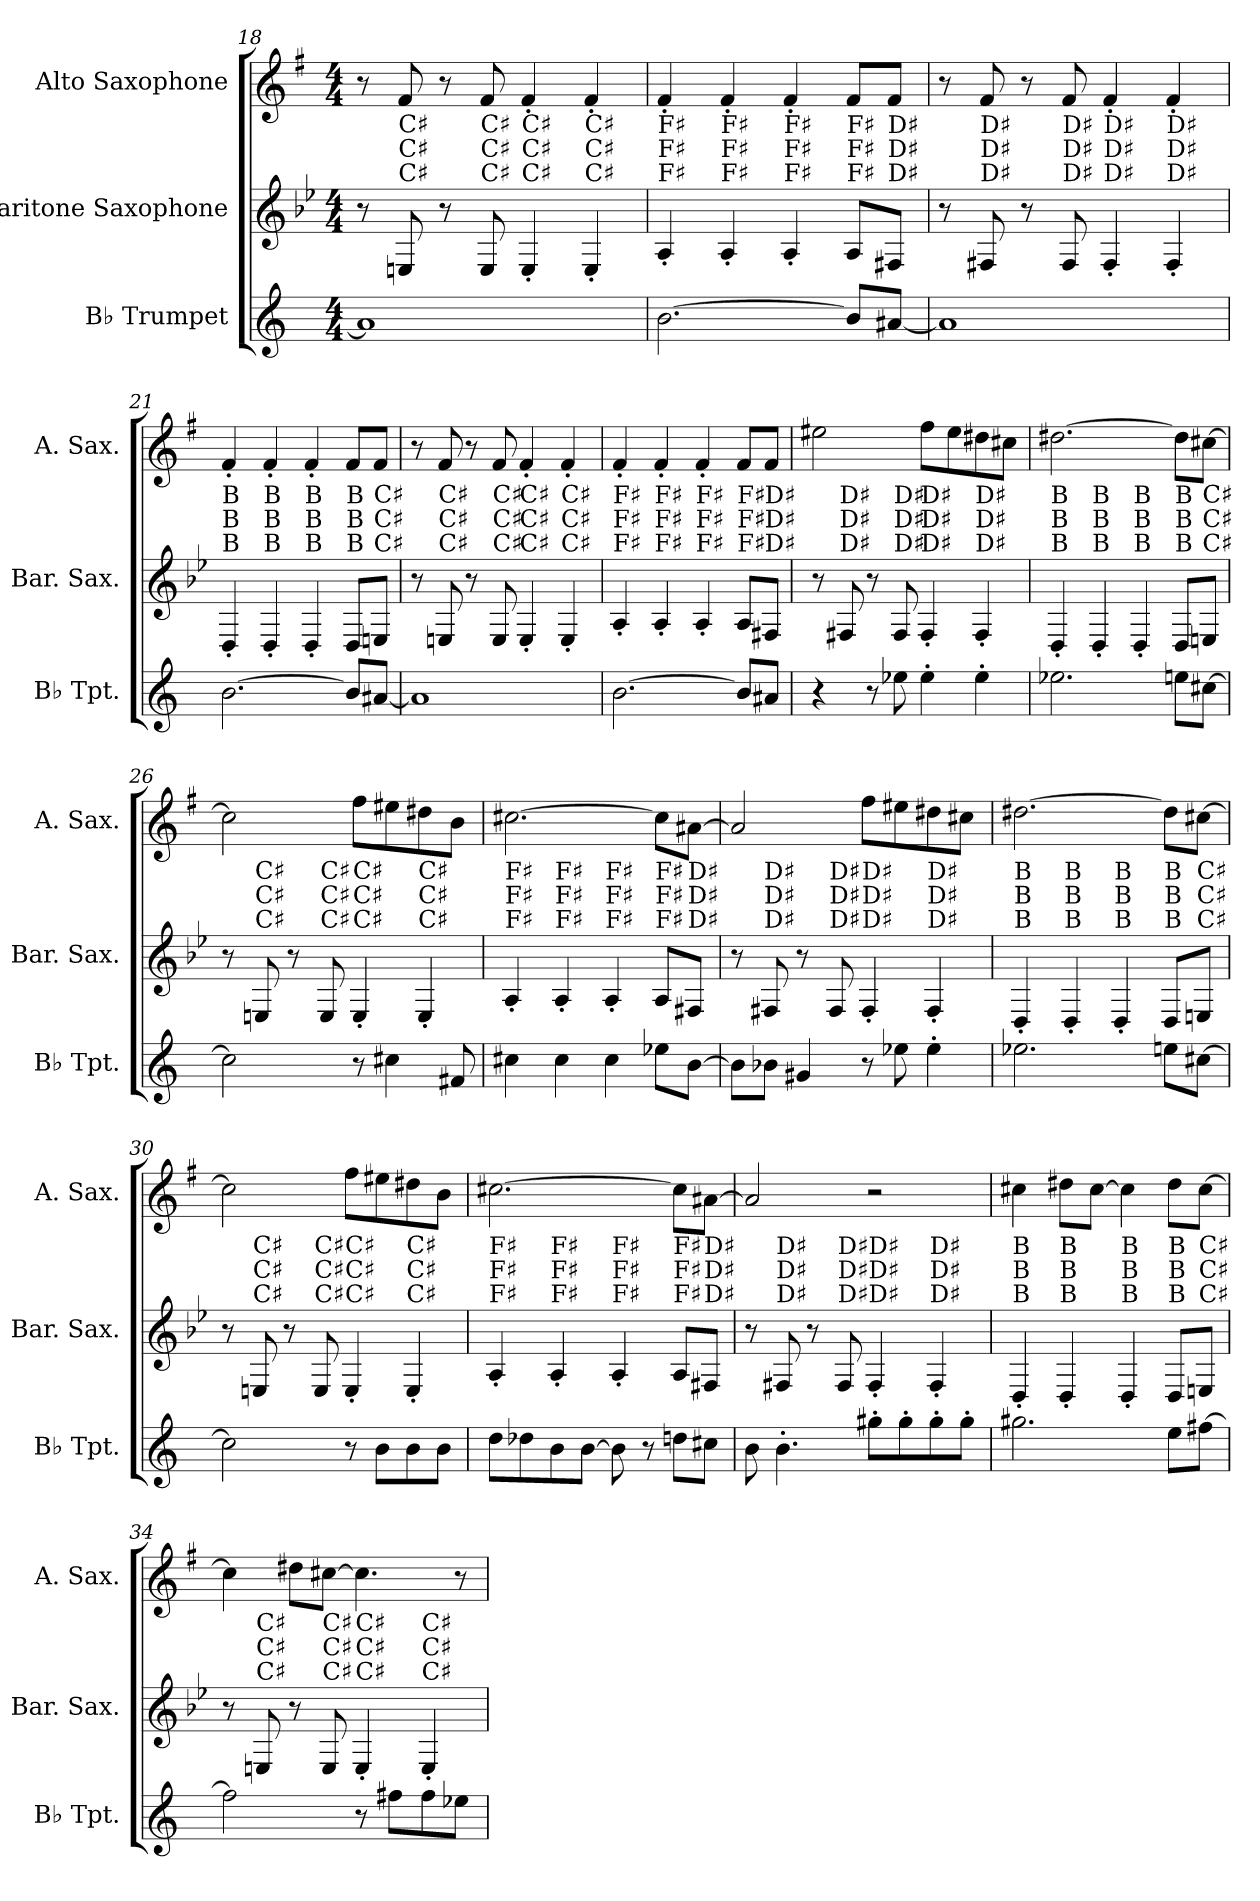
**kern	**kern	**kern
*part3	*part2	*part1
*staff3	*staff2	*staff1
*I"B♭ Trumpet	*I"Baritone Saxophone	*I"Alto Saxophone
*I'B♭ Tpt.	*I'Bar. Sax.	*I'A. Sax.
!!LO:PB:g=z
*clefG2	*clefG2	*clefG2
*ITrd1c2	*ITrd12c21	*ITrd5c9
*k[b-e-]	*k[b-e-]	*k[b-e-]
*M4/4	*M4/4	*M4/4
=18	=18	=18
1g#]	8r	8r
!	!LO:TX:a:t=C♯	!
!	!LO:TX:a:t=C♯	!
!	!LO:TX:a:t=C♯	!
.	8EEn/	8A/
.	8r	8r
!	!LO:TX:a:t=C♯	!
!	!LO:TX:a:t=C♯	!
!	!LO:TX:a:t=C♯	!
.	8EE/	8A/
!	!LO:TX:a:t=C♯	!
!	!LO:TX:a:t=C♯	!
!	!LO:TX:a:t=C♯	!
.	4EE'/	4A'/
!	!LO:TX:a:t=C♯	!
!	!LO:TX:a:t=C♯	!
!	!LO:TX:a:t=C♯	!
.	4EE'/	4A'/
=19	=19	=19
!	!LO:TX:a:t=F♯	!
!	!LO:TX:a:t=F♯	!
!	!LO:TX:a:t=F♯	!
[2.a\	4AA'/	4A'/
!	!LO:TX:a:t=F♯	!
!	!LO:TX:a:t=F♯	!
!	!LO:TX:a:t=F♯	!
.	4AA'/	4A'/
!	!LO:TX:a:t=F♯	!
!	!LO:TX:a:t=F♯	!
!	!LO:TX:a:t=F♯	!
.	4AA'/	4A'/
!	!LO:TX:a:t=F♯	!
!	!LO:TX:a:t=F♯	!
!	!LO:TX:a:t=F♯	!
8a/L]	8AA/L	8A/L
!	!LO:TX:a:t=D♯	!
!	!LO:TX:a:t=D♯	!
!	!LO:TX:a:t=D♯	!
[8g#X/J	8FF#X/J	8A/J
=20	=20	=20
1g#]	8r	8r
!	!LO:TX:a:t=D♯	!
!	!LO:TX:a:t=D♯	!
!	!LO:TX:a:t=D♯	!
.	8FF#X/	8A/
.	8r	8r
!	!LO:TX:a:t=D♯	!
!	!LO:TX:a:t=D♯	!
!	!LO:TX:a:t=D♯	!
.	8FF#/	8A/
!	!LO:TX:a:t=D♯	!
!	!LO:TX:a:t=D♯	!
!	!LO:TX:a:t=D♯	!
.	4FF#'/	4A'/
!	!LO:TX:a:t=D♯	!
!	!LO:TX:a:t=D♯	!
!	!LO:TX:a:t=D♯	!
.	4FF#'/	4A'/
=21	=21	=21
!	!LO:TX:a:t=B	!
!	!LO:TX:a:t=B	!
!	!LO:TX:a:t=B	!
[2.a\	4DD'/	4A'/
!	!LO:TX:a:t=B	!
!	!LO:TX:a:t=B	!
!	!LO:TX:a:t=B	!
.	4DD'/	4A'/
!	!LO:TX:a:t=B	!
!	!LO:TX:a:t=B	!
!	!LO:TX:a:t=B	!
.	4DD'/	4A'/
!	!LO:TX:a:t=B	!
!	!LO:TX:a:t=B	!
!	!LO:TX:a:t=B	!
8a/L]	8DD/L	8A/L
!	!LO:TX:a:t=C♯	!
!	!LO:TX:a:t=C♯	!
!	!LO:TX:a:t=C♯	!
[8g#X/J	8EEn/J	8A/J
=22	=22	=22
1g#]	8r	8r
!	!LO:TX:a:t=C♯	!
!	!LO:TX:a:t=C♯	!
!	!LO:TX:a:t=C♯	!
.	8EEn/	8A/
.	8r	8r
!	!LO:TX:a:t=C♯	!
!	!LO:TX:a:t=C♯	!
!	!LO:TX:a:t=C♯	!
.	8EE/	8A/
!	!LO:TX:a:t=C♯	!
!	!LO:TX:a:t=C♯	!
!	!LO:TX:a:t=C♯	!
.	4EE'/	4A'/
!	!LO:TX:a:t=C♯	!
!	!LO:TX:a:t=C♯	!
!	!LO:TX:a:t=C♯	!
.	4EE'/	4A'/
!!LO:LB:g=z
=23	=23	=23
!	!LO:TX:a:t=F♯	!
!	!LO:TX:a:t=F♯	!
!	!LO:TX:a:t=F♯	!
[2.a\	4AA'/	4A'/
!	!LO:TX:a:t=F♯	!
!	!LO:TX:a:t=F♯	!
!	!LO:TX:a:t=F♯	!
.	4AA'/	4A'/
!	!LO:TX:a:t=F♯	!
!	!LO:TX:a:t=F♯	!
!	!LO:TX:a:t=F♯	!
.	4AA'/	4A'/
!	!LO:TX:a:t=F♯	!
!	!LO:TX:a:t=F♯	!
!	!LO:TX:a:t=F♯	!
8a/L]	8AA/L	8A/L
!	!LO:TX:a:t=D♯	!
!	!LO:TX:a:t=D♯	!
!	!LO:TX:a:t=D♯	!
8g#X/J	8FF#X/J	8A/J
=24	=24	=24
4r	8r	2g#X\
!	!LO:TX:a:t=D♯	!
!	!LO:TX:a:t=D♯	!
!	!LO:TX:a:t=D♯	!
.	8FF#X/	.
8r	8r	.
!	!LO:TX:a:t=D♯	!
!	!LO:TX:a:t=D♯	!
!	!LO:TX:a:t=D♯	!
8dd-X\	8FF#/	.
!	!LO:TX:a:t=D♯	!
!	!LO:TX:a:t=D♯	!
!	!LO:TX:a:t=D♯	!
4dd-'\	4FF#'/	8a\L
.	.	8g#\
!	!LO:TX:a:t=D♯	!
!	!LO:TX:a:t=D♯	!
!	!LO:TX:a:t=D♯	!
4dd-'\	4FF#'/	8f#X\
.	.	8en\J
=25	=25	=25
!	!LO:TX:a:t=B	!
!	!LO:TX:a:t=B	!
!	!LO:TX:a:t=B	!
2.dd-X\	4DD'/	[2.f#X\
!	!LO:TX:a:t=B	!
!	!LO:TX:a:t=B	!
!	!LO:TX:a:t=B	!
.	4DD'/	.
!	!LO:TX:a:t=B	!
!	!LO:TX:a:t=B	!
!	!LO:TX:a:t=B	!
.	4DD'/	.
!	!LO:TX:a:t=B	!
!	!LO:TX:a:t=B	!
!	!LO:TX:a:t=B	!
8ddn\L	8DD/L	8f#\L]
!	!LO:TX:a:t=C♯	!
!	!LO:TX:a:t=C♯	!
!	!LO:TX:a:t=C♯	!
[8bn\J	8EEn/J	[8en\J
=26	=26	=26
2b\]	8r	2e\]
!	!LO:TX:a:t=C♯	!
!	!LO:TX:a:t=C♯	!
!	!LO:TX:a:t=C♯	!
.	8EEn/	.
.	8r	.
!	!LO:TX:a:t=C♯	!
!	!LO:TX:a:t=C♯	!
!	!LO:TX:a:t=C♯	!
.	8EE/	.
!	!LO:TX:a:t=C♯	!
!	!LO:TX:a:t=C♯	!
!	!LO:TX:a:t=C♯	!
8r	4EE'/	8a\L
4bn\	.	8g#X\
!	!LO:TX:a:t=C♯	!
!	!LO:TX:a:t=C♯	!
!	!LO:TX:a:t=C♯	!
.	4EE'/	8f#X\
8en/	.	8d\J
!!LO:LB:g=z
=27	=27	=27
!	!LO:TX:a:t=F♯	!
!	!LO:TX:a:t=F♯	!
!	!LO:TX:a:t=F♯	!
4bn\	4AA'/	[2.en\
!	!LO:TX:a:t=F♯	!
!	!LO:TX:a:t=F♯	!
!	!LO:TX:a:t=F♯	!
4b\	4AA'/	.
!	!LO:TX:a:t=F♯	!
!	!LO:TX:a:t=F♯	!
!	!LO:TX:a:t=F♯	!
4b\	4AA'/	.
!	!LO:TX:a:t=F♯	!
!	!LO:TX:a:t=F♯	!
!	!LO:TX:a:t=F♯	!
8dd-X\L	8AA/L	8e\L]
!	!LO:TX:a:t=D♯	!
!	!LO:TX:a:t=D♯	!
!	!LO:TX:a:t=D♯	!
[8a\J	8FF#X/J	[8c#X\J
=28	=28	=28
8a\L]	8r	2c#/]
!	!LO:TX:a:t=D♯	!
!	!LO:TX:a:t=D♯	!
!	!LO:TX:a:t=D♯	!
8a-X\J	8FF#X/	.
4f#X/	8r	.
!	!LO:TX:a:t=D♯	!
!	!LO:TX:a:t=D♯	!
!	!LO:TX:a:t=D♯	!
.	8FF#/	.
!	!LO:TX:a:t=D♯	!
!	!LO:TX:a:t=D♯	!
!	!LO:TX:a:t=D♯	!
8r	4FF#'/	8a\L
8dd-X\	.	8g#X\
!	!LO:TX:a:t=D♯	!
!	!LO:TX:a:t=D♯	!
!	!LO:TX:a:t=D♯	!
4dd-'\	4FF#'/	8f#X\
.	.	8en\J
=29	=29	=29
!	!LO:TX:a:t=B	!
!	!LO:TX:a:t=B	!
!	!LO:TX:a:t=B	!
2.dd-X\	4DD'/	[2.f#X\
!	!LO:TX:a:t=B	!
!	!LO:TX:a:t=B	!
!	!LO:TX:a:t=B	!
.	4DD'/	.
!	!LO:TX:a:t=B	!
!	!LO:TX:a:t=B	!
!	!LO:TX:a:t=B	!
.	4DD'/	.
!	!LO:TX:a:t=B	!
!	!LO:TX:a:t=B	!
!	!LO:TX:a:t=B	!
8ddn\L	8DD/L	8f#\L]
!	!LO:TX:a:t=C♯	!
!	!LO:TX:a:t=C♯	!
!	!LO:TX:a:t=C♯	!
[8bn\J	8EEn/J	[8en\J
=30	=30	=30
2b\]	8r	2e\]
!	!LO:TX:a:t=C♯	!
!	!LO:TX:a:t=C♯	!
!	!LO:TX:a:t=C♯	!
.	8EEn/	.
.	8r	.
!	!LO:TX:a:t=C♯	!
!	!LO:TX:a:t=C♯	!
!	!LO:TX:a:t=C♯	!
.	8EE/	.
!	!LO:TX:a:t=C♯	!
!	!LO:TX:a:t=C♯	!
!	!LO:TX:a:t=C♯	!
8r	4EE'/	8a\L
8a\L	.	8g#X\
!	!LO:TX:a:t=C♯	!
!	!LO:TX:a:t=C♯	!
!	!LO:TX:a:t=C♯	!
8a\	4EE'/	8f#X\
8a\J	.	8d\J
!!LO:LB:g=z
=31	=31	=31
!	!LO:TX:a:t=F♯	!
!	!LO:TX:a:t=F♯	!
!	!LO:TX:a:t=F♯	!
8cc\L	4AA'/	[2.en\
8cc-X\	.	.
!	!LO:TX:a:t=F♯	!
!	!LO:TX:a:t=F♯	!
!	!LO:TX:a:t=F♯	!
8a\	4AA'/	.
[8a\J	.	.
!	!LO:TX:a:t=F♯	!
!	!LO:TX:a:t=F♯	!
!	!LO:TX:a:t=F♯	!
8a\]	4AA'/	.
8r	.	.
!	!LO:TX:a:t=F♯	!
!	!LO:TX:a:t=F♯	!
!	!LO:TX:a:t=F♯	!
8ccn\L	8AA/L	8e\L]
!	!LO:TX:a:t=D♯	!
!	!LO:TX:a:t=D♯	!
!	!LO:TX:a:t=D♯	!
8bn\J	8FF#X/J	[8c#X\J
=32	=32	=32
8a\	8r	2c#/]
!	!LO:TX:a:t=D♯	!
!	!LO:TX:a:t=D♯	!
!	!LO:TX:a:t=D♯	!
4.a'\	8FF#X/	.
.	8r	.
!	!LO:TX:a:t=D♯	!
!	!LO:TX:a:t=D♯	!
!	!LO:TX:a:t=D♯	!
.	8FF#/	.
!	!LO:TX:a:t=D♯	!
!	!LO:TX:a:t=D♯	!
!	!LO:TX:a:t=D♯	!
8ff#X'\L	4FF#'/	2r
8ff#'\	.	.
!	!LO:TX:a:t=D♯	!
!	!LO:TX:a:t=D♯	!
!	!LO:TX:a:t=D♯	!
8ff#'\	4FF#'/	.
8ff#'\J	.	.
=33	=33	=33
!	!LO:TX:a:t=B	!
!	!LO:TX:a:t=B	!
!	!LO:TX:a:t=B	!
2.ff#X\	4DD'/	4en\
!	!LO:TX:a:t=B	!
!	!LO:TX:a:t=B	!
!	!LO:TX:a:t=B	!
.	4DD'/	8f#X\L
.	.	[8e\J
!	!LO:TX:a:t=B	!
!	!LO:TX:a:t=B	!
!	!LO:TX:a:t=B	!
.	4DD'/	4e\]
!	!LO:TX:a:t=B	!
!	!LO:TX:a:t=B	!
!	!LO:TX:a:t=B	!
8dd\L	8DD/L	8f#\L
!	!LO:TX:a:t=C♯	!
!	!LO:TX:a:t=C♯	!
!	!LO:TX:a:t=C♯	!
[8een\J	8EEn/J	[8e\J
=34	=34	=34
2ee\]	8r	4e\]
!	!LO:TX:a:t=C♯	!
!	!LO:TX:a:t=C♯	!
!	!LO:TX:a:t=C♯	!
.	8EEn/	.
.	8r	8f#X\L
!	!LO:TX:a:t=C♯	!
!	!LO:TX:a:t=C♯	!
!	!LO:TX:a:t=C♯	!
.	8EE/	[8en\J
!	!LO:TX:a:t=C♯	!
!	!LO:TX:a:t=C♯	!
!	!LO:TX:a:t=C♯	!
8r	4EE'/	4.e\]
8een\L	.	.
!	!LO:TX:a:t=C♯	!
!	!LO:TX:a:t=C♯	!
!	!LO:TX:a:t=C♯	!
8ee\	4EE'/	.
8dd-X\J	.	8r
=	=	=
*-	*-	*-
